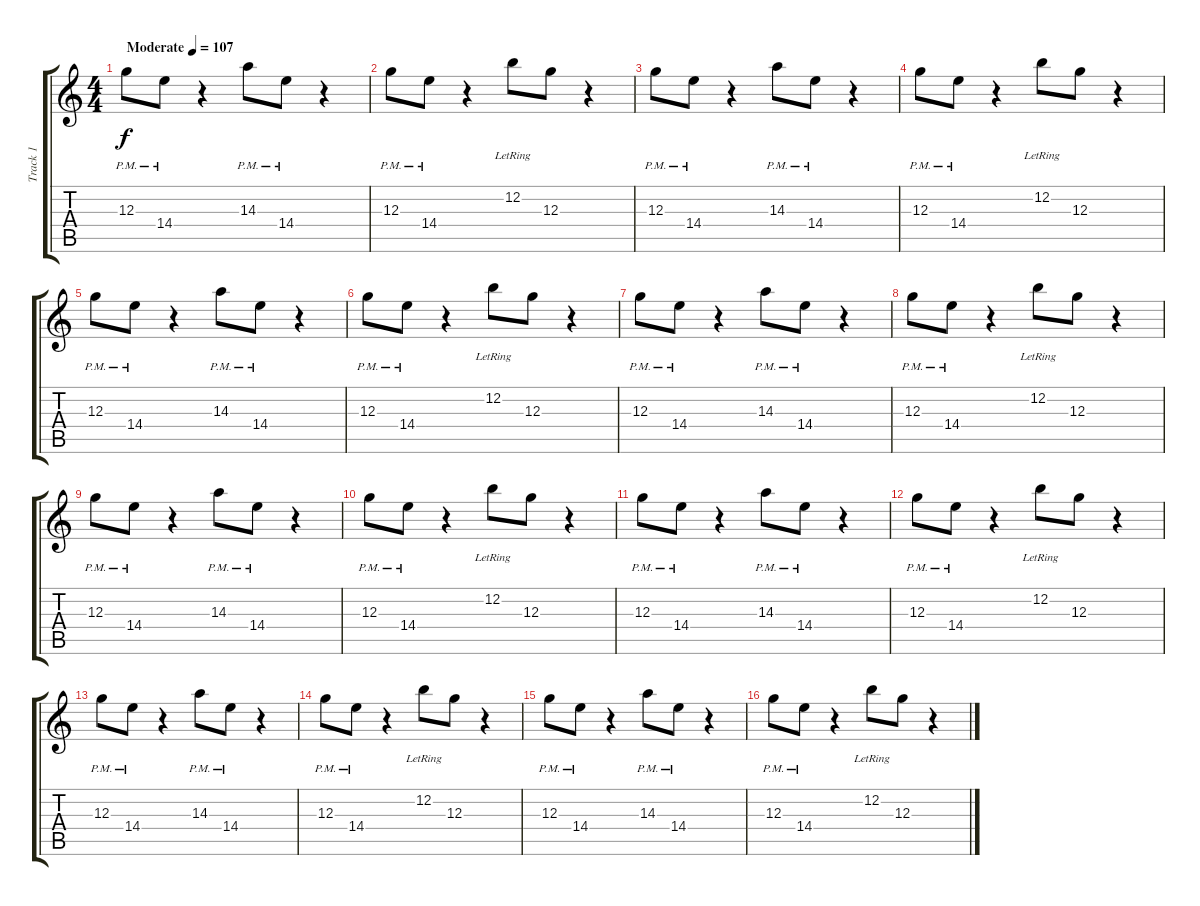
\track ("Track 1" "Track 1") {instrument electricguitarclean}
\staff {score tabs}
\tuning (E4 B3 G3 D3 A2 E2) {hide}
\ts (4 4)
\tempo (107 "Moderate")
\clef g2
\ks c
12.3{pm}.8{dy f instrument electricguitarclean} 14.4{pm}.8 r.4 14.3{pm}.8 14.4{pm}.8 r.4 |
12.3{pm}.8 14.4{pm}.8 r.4 12.2{lr}.8 12.3.8 r.4 |
12.3{pm}.8 14.4{pm}.8 r.4 14.3{pm}.8 14.4{pm}.8 r.4 |
12.3{pm}.8 14.4{pm}.8 r.4 12.2{lr}.8 12.3.8 r.4 |
12.3{pm}.8 14.4{pm}.8 r.4 14.3{pm}.8 14.4{pm}.8 r.4 |
12.3{pm}.8 14.4{pm}.8 r.4 12.2{lr}.8 12.3.8 r.4 |
12.3{pm}.8 14.4{pm}.8 r.4 14.3{pm}.8 14.4{pm}.8 r.4 |
12.3{pm}.8 14.4{pm}.8 r.4 12.2{lr}.8 12.3.8 r.4 |
12.3{pm}.8 14.4{pm}.8 r.4 14.3{pm}.8 14.4{pm}.8 r.4 |
12.3{pm}.8 14.4{pm}.8 r.4 12.2{lr}.8 12.3.8 r.4 |
12.3{pm}.8 14.4{pm}.8 r.4 14.3{pm}.8 14.4{pm}.8 r.4 |
12.3{pm}.8 14.4{pm}.8 r.4 12.2{lr}.8 12.3.8 r.4 |
12.3{pm}.8 14.4{pm}.8 r.4 14.3{pm}.8 14.4{pm}.8 r.4 |
12.3{pm}.8 14.4{pm}.8 r.4 12.2{lr}.8 12.3.8 r.4 |
12.3{pm}.8 14.4{pm}.8 r.4 14.3{pm}.8 14.4{pm}.8 r.4 |
12.3{pm}.8 14.4{pm}.8 r.4 12.2{lr}.8 12.3.8 r.4
